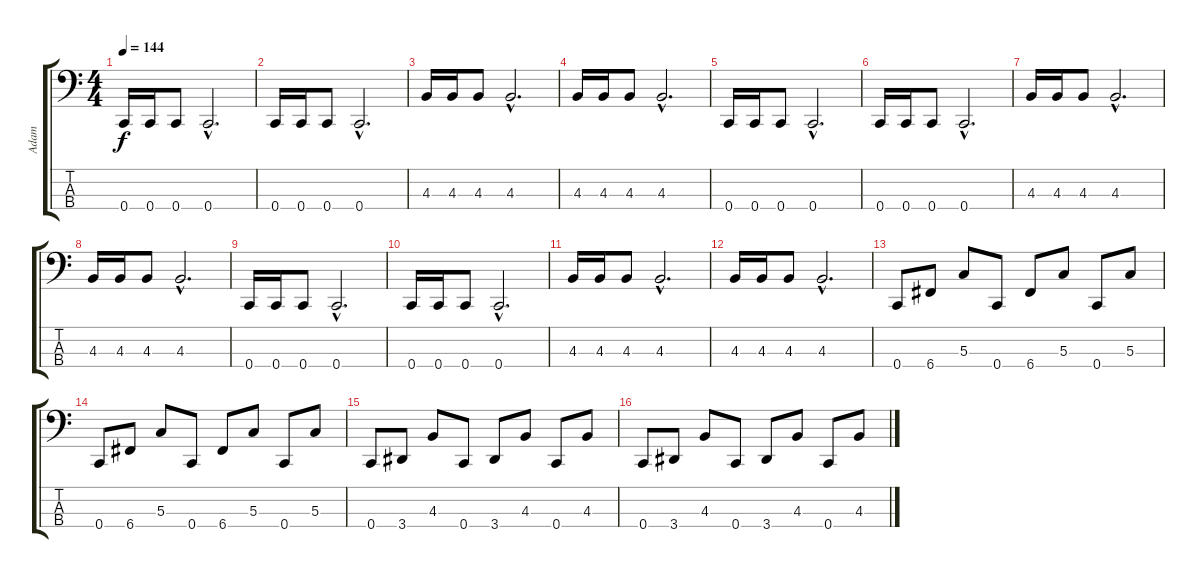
\track ("Adam" "Adam") {instrument electricbassfinger}
\staff {score tabs}
\tuning (F2 C2 G1 C1) {hide}
\ts (4 4)
\tempo 144
\clef f4
\ks c
0.4.16{dy f} 0.4.16 0.4.8 0.4{hac}.2{d} |
0.4.16 0.4.16 0.4.8 0.4{hac}.2{d} |
4.3.16 4.3.16 4.3.8 4.3{hac}.2{d} |
4.3.16 4.3.16 4.3.8 4.3{hac}.2{d} |
0.4.16 0.4.16 0.4.8 0.4{hac}.2{d} |
0.4.16 0.4.16 0.4.8 0.4{hac}.2{d} |
4.3.16 4.3.16 4.3.8 4.3{hac}.2{d} |
4.3.16 4.3.16 4.3.8 4.3{hac}.2{d} |
0.4.16 0.4.16 0.4.8 0.4{hac}.2{d} |
0.4.16 0.4.16 0.4.8 0.4{hac}.2{d} |
4.3.16 4.3.16 4.3.8 4.3{hac}.2{d} |
4.3.16 4.3.16 4.3.8 4.3{hac}.2{d} |
0.4.8 6.4.8 5.3.8 0.4.8 6.4.8 5.3.8 0.4.8 5.3.8 |
0.4.8 6.4.8 5.3.8 0.4.8 6.4.8 5.3.8 0.4.8 5.3.8 |
0.4.8 3.4.8 4.3.8 0.4.8 3.4.8 4.3.8 0.4.8 4.3.8 |
0.4.8 3.4.8 4.3.8 0.4.8 3.4.8 4.3.8 0.4.8 4.3.8
